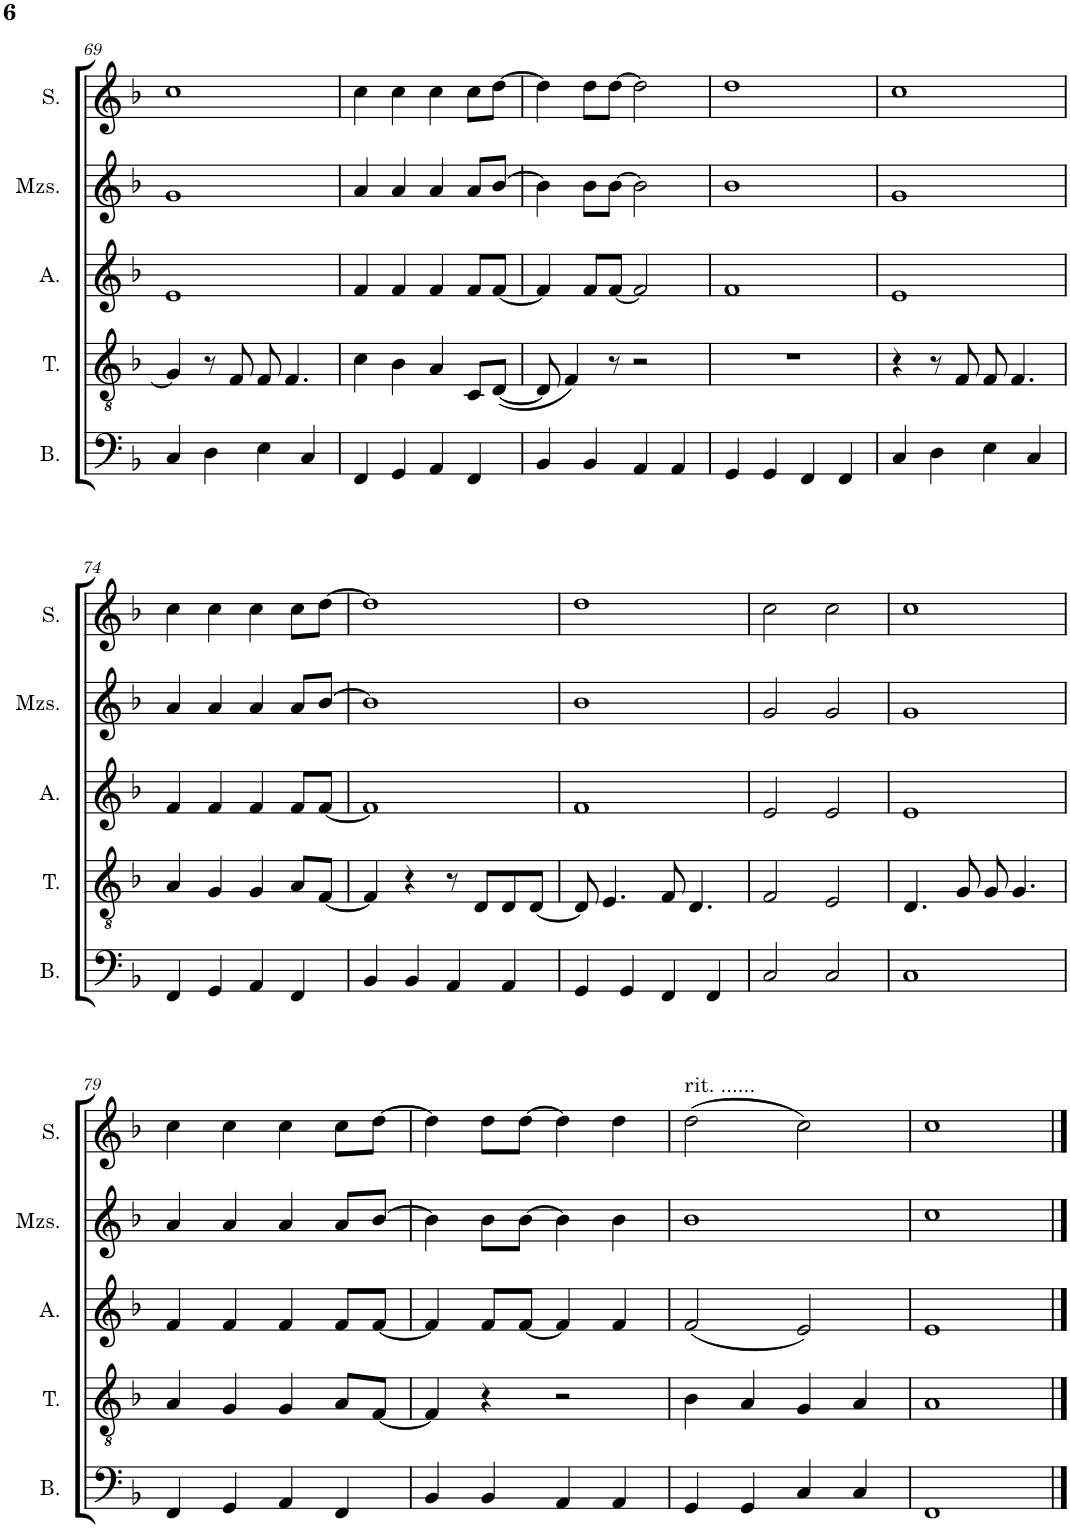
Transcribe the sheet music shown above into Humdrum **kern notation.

**kern	**kern	**kern	**kern	**kern
*part5	*part4	*part3	*part2	*part1
*staff5	*staff4	*staff3	*staff2	*staff1
*I"Bass	*I"Tenor	*I"Alto	*I"Mezzo	*I"Soprano
*I'B.	*I'T.	*I'A.	*	*I'S.
!!LO:PB:g=z
*clefF4	*clefGv2	*clefG2	*clefG2	*clefG2
*k[b-]	*k[b-]	*k[b-]	*k[b-]	*k[b-]
*M4/4	*M4/4	*M4/4	*M4/4	*M4/4
*met(c)	*met(c)	*met(c)	*met(c)	*met(c)
=69	=69	=69	=69	=69
4C/	4G/]	1e	1g	1cc
4D\	8r	.	.	.
.	8F/	.	.	.
4E\	8F/	.	.	.
.	4.F/	.	.	.
4C/	.	.	.	.
=70	=70	=70	=70	=70
4FF/	4c\	4f/	4a/	4cc\
4GG/	4B-\	4f/	4a/	4cc\
4AA/	4A/	4f/	4a/	4cc\
4FF/	8C/L	8f/L	8a/L	8cc\L
.	([8D/J	[8f/J	[8b-/J	[8dd\J
=71	=71	=71	=71	=71
4BB-/	8D/]	4f/]	4b-\]	4dd\]
.	4F/)	.	.	.
4BB-/	.	8f/L	8b-\L	8dd\L
.	8r	[8f/J	[8b-\J	[8dd\J
4AA/	2r	2f/]	2b-\]	2dd\]
4AA/	.	.	.	.
=72	=72	=72	=72	=72
4GG/	1r	1f	1b-	1dd
4GG/	.	.	.	.
4FF/	.	.	.	.
4FF/	.	.	.	.
=73	=73	=73	=73	=73
4C/	4r	1e	1g	1cc
4D\	8r	.	.	.
.	8F/	.	.	.
4E\	8F/	.	.	.
.	4.F/	.	.	.
4C/	.	.	.	.
!!LO:LB:g=z
=74	=74	=74	=74	=74
4FF/	4A/	4f/	4a/	4cc\
4GG/	4G/	4f/	4a/	4cc\
4AA/	4G/	4f/	4a/	4cc\
4FF/	8A/L	8f/L	8a/L	8cc\L
.	[8F/J	[8f/J	[8b-/J	[8dd\J
=75	=75	=75	=75	=75
4BB-/	4F/]	1f]	1b-]	1dd]
4BB-/	4r	.	.	.
4AA/	8r	.	.	.
.	8D/L	.	.	.
4AA/	8D/	.	.	.
.	[8D/J	.	.	.
=76	=76	=76	=76	=76
4GG/	8D/]	1f	1b-	1dd
.	4.E/	.	.	.
4GG/	.	.	.	.
4FF/	8F/	.	.	.
.	4.D/	.	.	.
4FF/	.	.	.	.
=77	=77	=77	=77	=77
2C/	2F/	2e/	2g/	2cc\
2C/	2E/	2e/	2g/	2cc\
=78	=78	=78	=78	=78
1C	4.D/	1e	1g	1cc
.	8G/	.	.	.
.	8G/	.	.	.
.	4.G/	.	.	.
!!LO:LB:g=z
=79	=79	=79	=79	=79
4FF/	4A/	4f/	4a/	4cc\
4GG/	4G/	4f/	4a/	4cc\
4AA/	4G/	4f/	4a/	4cc\
4FF/	8A/L	8f/L	8a/L	8cc\L
.	[8F/J	[8f/J	[8b-/J	[8dd\J
=80	=80	=80	=80	=80
4BB-/	4F/]	4f/]	4b-\]	4dd\]
4BB-/	4r	8f/L	8b-\L	8dd\L
.	.	[8f/J	[8b-\J	[8dd\J
4AA/	2r	4f/]	4b-\]	4dd\]
4AA/	.	4f/	4b-\	4dd\
=81	=81	=81	=81	=81
!	!	!	!	!LO:TX:a:t=rit. ......
4GG/	4B-\	(2f/	1b-	(2dd\
4GG/	4A/	.	.	.
4C/	4G/	2e/)	.	2cc\)
4C/	4A/	.	.	.
=82	=82	=82	=82	=82
1FF	1A	1e	1cc	1cc
==	==	==	==	==
*-	*-	*-	*-	*-
